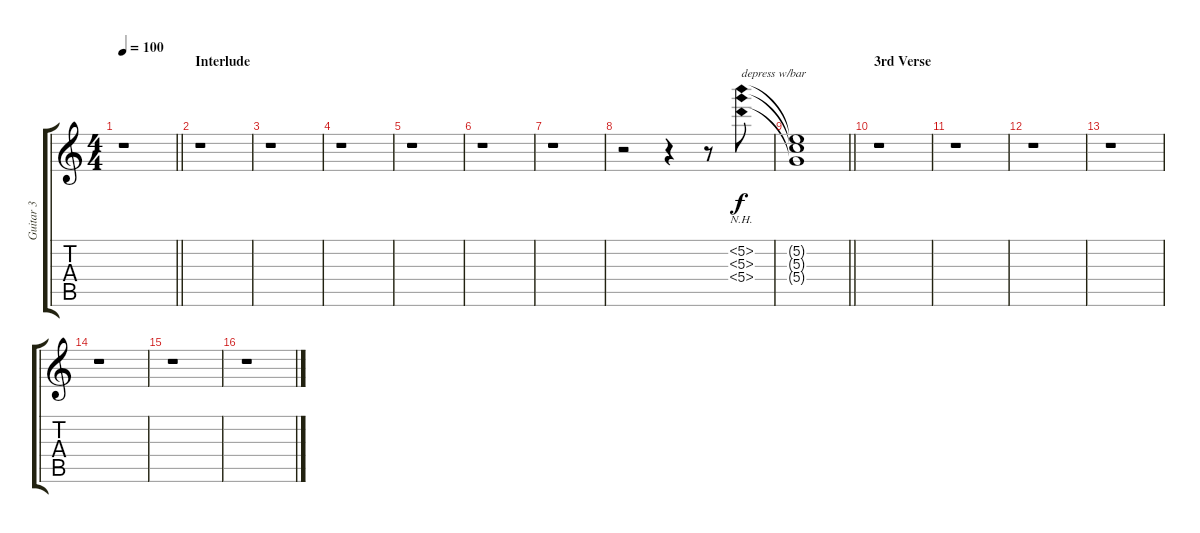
\track ("Guitar 3" "Guitar 3") {instrument overdrivenguitar}
\staff {score tabs}
\tuning (E4 B3 G3 D3 A2 E2) {hide}
\ts (4 4)
\tempo 100
\clef g2
\barLineRight lightlight
\ks c
r.1{dy f} |
\section ("" "Interlude")
r.1 |
r.1 |
r.1 |
r.1 |
r.1 |
r.1 |
r.2 r.4 r.8 (5.2{nh} 5.3{nh} 5.4{nh}).8{txt "depress w/bar"} |
\barLineRight lightlight
(5.2{t} 5.3{t} 5.4{t}).1 |
\section ("" "3rd Verse")
r.1 |
r.1 |
r.1 |
r.1 |
r.1 |
r.1 |
r.1
